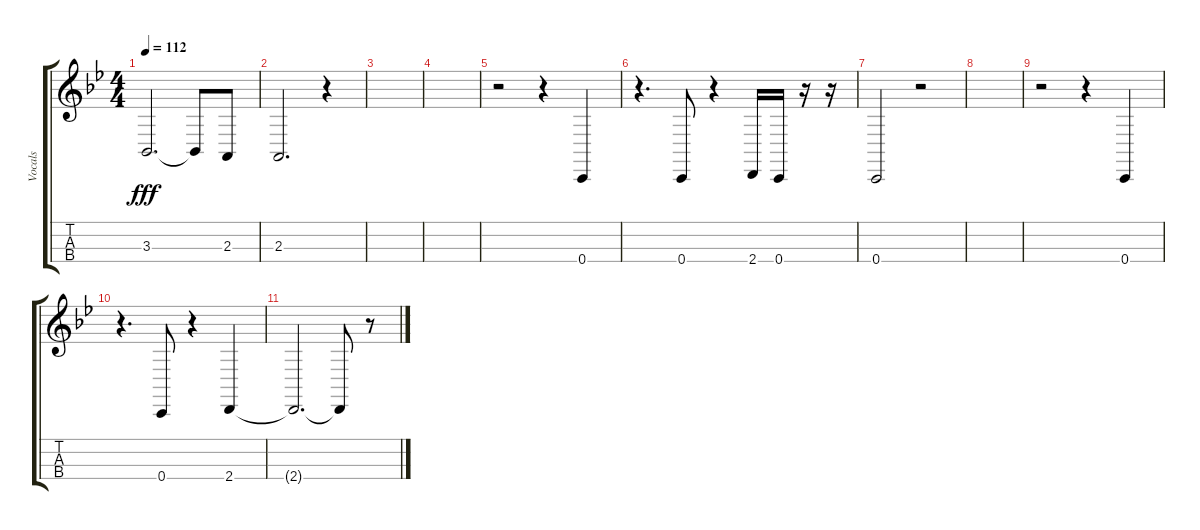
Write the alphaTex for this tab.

\track ("Vocals" "Vocals") {instrument cello}
\staff {score tabs}
\tuning (A3 D3 G2 C2) {hide}
\ts (4 4)
\tempo 112
\clef g2
\ks bb
3.3.2{d dy fff} 3.3{t}.8 2.3.8 |
2.3.2{d} r.4 |
|
|
r.2 r.4 0.4.4 |
r.4{d} 0.4.8 r.4 2.4.16 0.4.16 r.16 r.16 |
0.4.2 r.2 |
|
r.2 r.4 0.4.4 |
r.4{d} 0.4.8 r.4 2.4.4 |
2.4{t}.2{d} 2.4{t}.8 r.8
